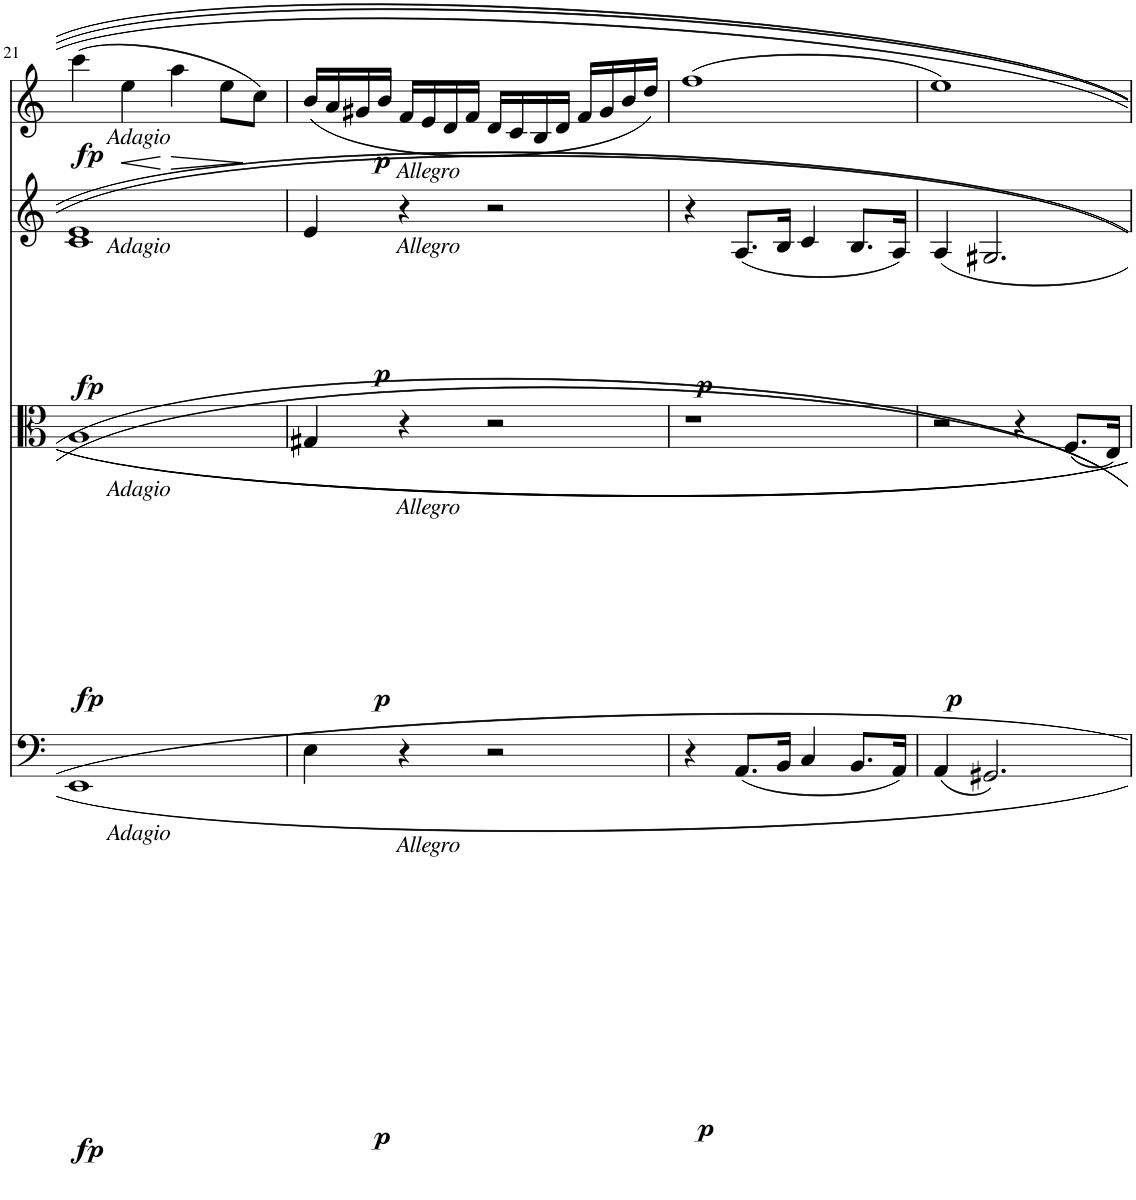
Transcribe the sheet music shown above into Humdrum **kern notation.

**kern	**dynam	**kern	**dynam	**kern	**dynam	**kern	**dynam
*part4	*part4	*part3	*part3	*part2	*part2	*part1	*part1
*staff4	*staff4	*staff3	*staff3	*staff2	*staff2	*staff1	*staff1
*I"Violoncello	*	*I"Viola	*	*I"Violin II	*	*I"Violin I	*
*I'Vc	*	*I'Vla	*	*I'Vln	*	*I'Vln	*
!!LO:PB:g=z
*clefF4	*	*clefC3	*	*clefG2	*	*clefG2	*
*k[]	*	*k[]	*	*k[]	*	*k[]	*
*M4/4	*	*M4/4	*	*M4/4	*	*M4/4	*
=21	=21	=21	=21	=21	=21	=21	=21
!	!	!	!	!	!	!LO:TX:b:i:t=Adagio	!
!	!	!	!	!LO:TX:b:i:t=Adagio	!	!	!
!	!	!LO:TX:b:i:t=Adagio	!	!	!	!	!
!LO:TX:b:i:t=Adagio	!	!	!	!	!	!	!
!	!LO:DY:b	!	!LO:DY:b	!	!LO:DY:b	!	!LO:DY:b
1EE	fp	1A	fp	1c 1e	fp	(4ccc\	fp
!	!	!	!	!	!	!	!LO:HP:b
.	.	.	.	.	.	4ee\	<
!	!	!	!	!	!	!	!LO:HP:n=1:b
.	.	.	.	.	.	4aa\	[ >
.	.	.	.	.	.	8ee\L	.
.	.	.	.	.	.	8cc\J)	]
=22	=22	=22	=22	=22	=22	=22	=22
!	!	!	!	!	!	!LO:TX:b:i:t=Allegro	!
!	!	!	!	!LO:TX:b:i:t=Allegro	!	!	!
!	!	!LO:TX:b:i:t=Allegro	!	!	!	!	!
!LO:TX:b:i:t=Allegro	!	!	!	!	!	!	!
!	!LO:DY:b	!	!LO:DY:b	!	!LO:DY:b	!	!LO:DY:b
4E\	p	4G#X/	p	4e/	p	(16b/LL	p
.	.	.	.	.	.	16a/	.
.	.	.	.	.	.	16g#X/	.
.	.	.	.	.	.	16b/JJ	.
4r	.	4r	.	4r	.	16f/LL	.
.	.	.	.	.	.	16e/	.
.	.	.	.	.	.	16d/	.
.	.	.	.	.	.	16f/JJ	.
2r	.	2r	.	2r	.	16d/LL	.
.	.	.	.	.	.	16c/	.
.	.	.	.	.	.	16B/	.
.	.	.	.	.	.	16d/JJ	.
.	.	.	.	.	.	16f/LL	.
.	.	.	.	.	.	16g#/	.
.	.	.	.	.	.	16b/	.
.	.	.	.	.	.	16dd/JJ)	.
=23	=23	=23	=23	=23	=23	=23	=23
!	!LO:DY:b	!	!	!	!LO:DY:b	!	!
4r	p	1r	.	4r	p	(1ff	.
(8.AA/L	.	.	.	(8.A/L	.	.	.
16BB/Jk	.	.	.	16B/Jk	.	.	.
4C/	.	.	.	4c/	.	.	.
8.BB/L	.	.	.	8.B/L	.	.	.
16AA/Jk)	.	.	.	16A/Jk)	.	.	.
=24	=24	=24	=24	=24	=24	=24	=24
!	!	!	!LO:DY:b	!	!	!	!
(4AA/	.	2r	p	4A/	.	1ee)	.
2.GG#X/)	.	.	.	2.G#X/	.	.	.
.	.	4r	.	.	.	.	.
.	.	(8.F/L	.	.	.	.	.
.	.	16E/Jk)	.	.	.	.	.
=	=	=	=	=	=	=	=
*-	*-	*-	*-	*-	*-	*-	*-
